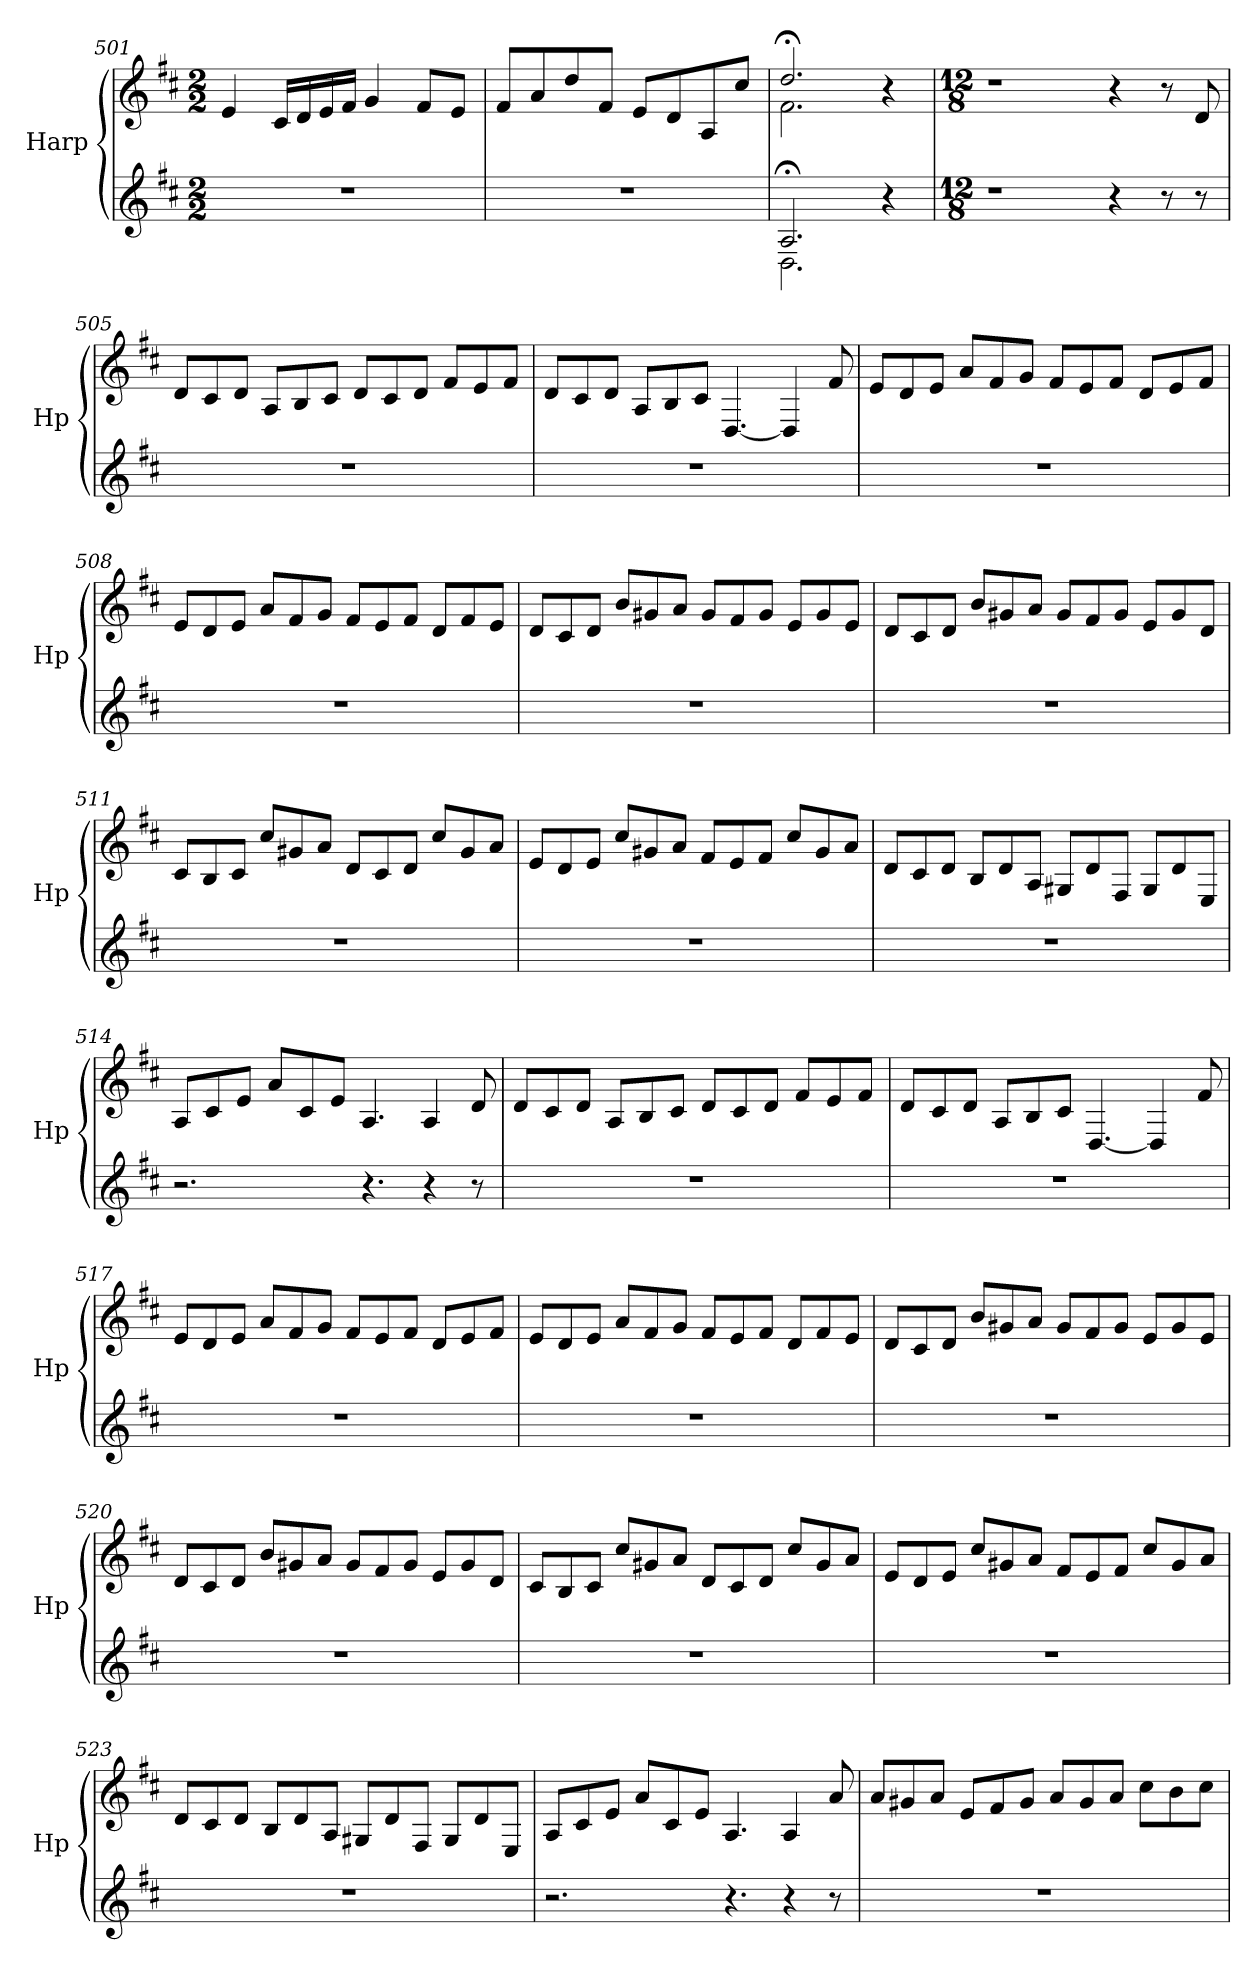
**kern	**kern
*part1	*part1
*staff2	*staff1
*I"Harp	*
*I'Hp	*
*clefG2	*clefG2
*k[f#c#]	*k[f#c#]
*M2/2	*M2/2
=501	=501
1r	4e/
.	16c#/LL
.	16d/
.	16e/
.	16f#/JJ
.	4g/
.	8f#/L
.	8e/J
!!LO:LB:g=z
=502	=502
1r	8f#/L
.	8a/
.	8dd/
.	8f#/J
.	8e/L
.	8d/
.	8A/
.	8cc#/J
=503	=503
*^	*^
2.A;</	2.D\	2.dd;</	2.f#\
4r	4ryy	4r	4ryy
*v	*v	*	*
*	*v	*v
!!LO:LB:g=z
=504	=504
*M12/8	*M12/8
*^	*^
!	!	!LO:TX:a:B:t=Prestissimo	!
*v	*v	*	*
*	*v	*v
1r	1r
4r	4r
8r	8r
8r	8d/
=505	=505
1.r	8d/L
.	8c#/
.	8d/J
.	8A/L
.	8B/
.	8c#/J
.	8d/L
.	8c#/
.	8d/J
.	8f#/L
.	8e/
.	8f#/J
=506	=506
1.r	8d/L
.	8c#/
.	8d/J
.	8A/L
.	8B/
.	8c#/J
.	[4.D/
.	4D/]
.	8f#/
!!LO:LB:g=z
=507	=507
1.r	8e/L
.	8d/
.	8e/J
.	8a/L
.	8f#/
.	8g/J
.	8f#/L
.	8e/
.	8f#/J
.	8d/L
.	8e/
.	8f#/J
=508	=508
1.r	8e/L
.	8d/
.	8e/J
.	8a/L
.	8f#/
.	8g/J
.	8f#/L
.	8e/
.	8f#/J
.	8d/L
.	8f#/
.	8e/J
=509	=509
1.r	8d/L
.	8c#/
.	8d/J
.	8b/L
.	8g#X/
.	8a/J
.	8g#/L
.	8f#/
.	8g#/J
.	8e/L
.	8g#/
.	8e/J
!!LO:PB:g=z
=510	=510
1.r	8d/L
.	8c#/
.	8d/J
.	8b/L
.	8g#X/
.	8a/J
.	8g#/L
.	8f#/
.	8g#/J
.	8e/L
.	8g#/
.	8d/J
=511	=511
1.r	8c#/L
.	8B/
.	8c#/J
.	8cc#/L
.	8g#X/
.	8a/J
.	8d/L
.	8c#/
.	8d/J
.	8cc#/L
.	8g#/
.	8a/J
=512	=512
1.r	8e/L
.	8d/
.	8e/J
.	8cc#/L
.	8g#X/
.	8a/J
.	8f#/L
.	8e/
.	8f#/J
.	8cc#/L
.	8g#/
.	8a/J
!!LO:LB:g=z
=513	=513
1.r	8d/L
.	8c#/
.	8d/J
.	8B/L
.	8d/
.	8A/J
.	8G#X/L
.	8d/
.	8F#/J
.	8G#/L
.	8d/
.	8E/J
=514	=514
2.r	8A/L
.	8c#/
.	8e/J
.	8a/L
.	8c#/
.	8e/J
4.r	4.A/
4r	4A/
8r	8d/
=515	=515
1.r	8d/L
.	8c#/
.	8d/J
.	8A/L
.	8B/
.	8c#/J
.	8d/L
.	8c#/
.	8d/J
.	8f#/L
.	8e/
.	8f#/J
!!LO:LB:g=z
=516	=516
1.r	8d/L
.	8c#/
.	8d/J
.	8A/L
.	8B/
.	8c#/J
.	[4.D/
.	4D/]
.	8f#/
=517	=517
1.r	8e/L
.	8d/
.	8e/J
.	8a/L
.	8f#/
.	8g/J
.	8f#/L
.	8e/
.	8f#/J
.	8d/L
.	8e/
.	8f#/J
=518	=518
1.r	8e/L
.	8d/
.	8e/J
.	8a/L
.	8f#/
.	8g/J
.	8f#/L
.	8e/
.	8f#/J
.	8d/L
.	8f#/
.	8e/J
!!LO:LB:g=z
=519	=519
1.r	8d/L
.	8c#/
.	8d/J
.	8b/L
.	8g#X/
.	8a/J
.	8g#/L
.	8f#/
.	8g#/J
.	8e/L
.	8g#/
.	8e/J
=520	=520
1.r	8d/L
.	8c#/
.	8d/J
.	8b/L
.	8g#X/
.	8a/J
.	8g#/L
.	8f#/
.	8g#/J
.	8e/L
.	8g#/
.	8d/J
=521	=521
1.r	8c#/L
.	8B/
.	8c#/J
.	8cc#/L
.	8g#X/
.	8a/J
.	8d/L
.	8c#/
.	8d/J
.	8cc#/L
.	8g#/
.	8a/J
!!LO:LB:g=z
=522	=522
1.r	8e/L
.	8d/
.	8e/J
.	8cc#/L
.	8g#X/
.	8a/J
.	8f#/L
.	8e/
.	8f#/J
.	8cc#/L
.	8g#/
.	8a/J
=523	=523
1.r	8d/L
.	8c#/
.	8d/J
.	8B/L
.	8d/
.	8A/J
.	8G#X/L
.	8d/
.	8F#/J
.	8G#/L
.	8d/
.	8E/J
=524	=524
2.r	8A/L
.	8c#/
.	8e/J
.	8a/L
.	8c#/
.	8e/J
4.r	4.A/
4r	4A/
8r	8a/
!!LO:LB:g=z
=525	=525
1.r	8a/L
.	8g#X/
.	8a/J
.	8e/L
.	8f#/
.	8g#/J
.	8a/L
.	8g#/
.	8a/J
.	8cc#\L
.	8b\
.	8cc#\J
=	=
*-	*-
